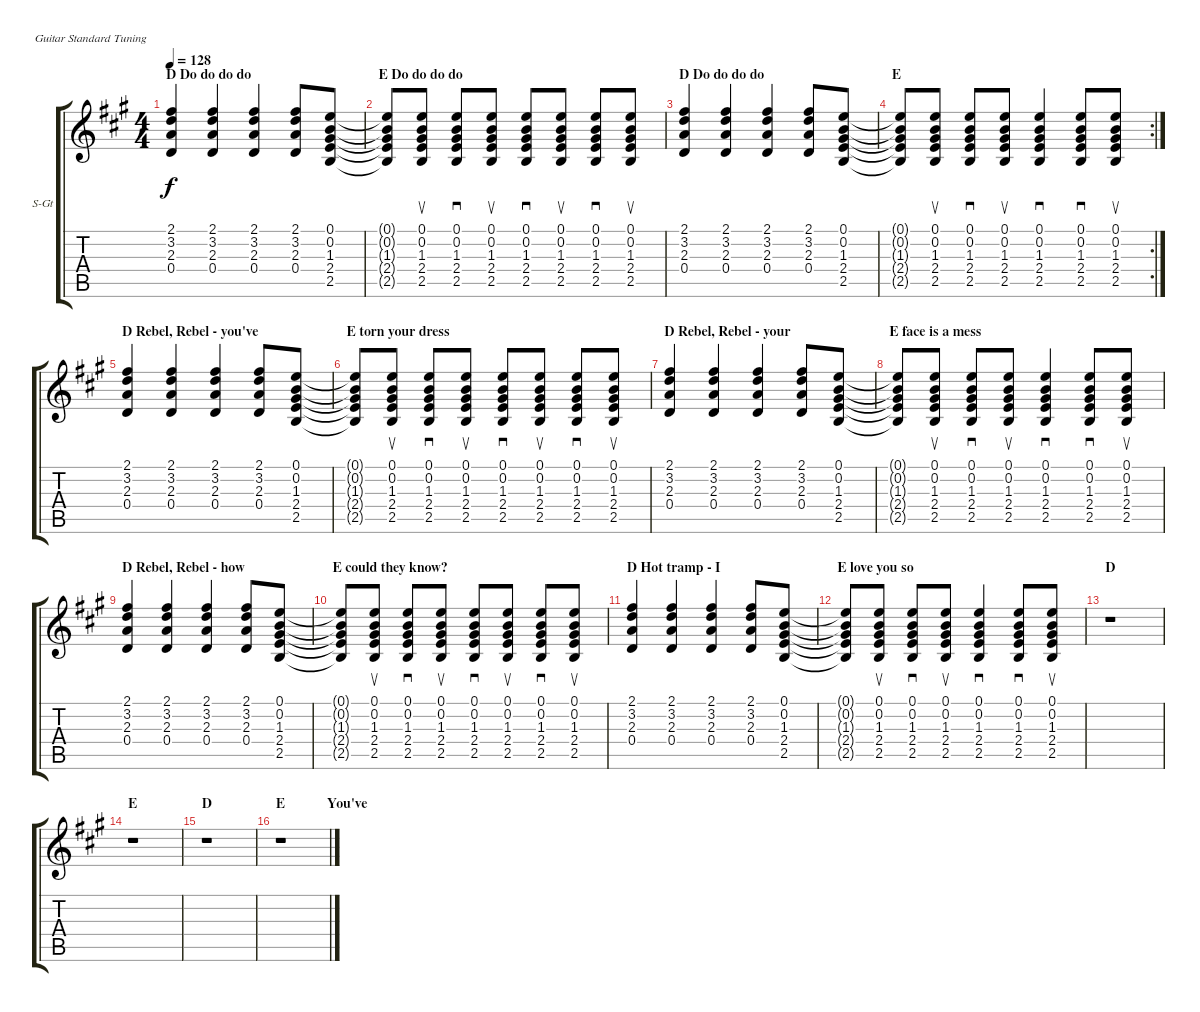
\bracketExtendMode groupsimilarinstruments
\firstSystemTrackNameOrientation horizontal
\otherSystemsTrackNameOrientation horizontal
\track ("Steel Guitar" "S-Gt") {instrument acousticguitarsteel}
\staff {score tabs}
\tuning (E4 B3 G3 D3 A2 E2)
\ts (4 4)
\section ("" "D Do do do do")
\tempo 128
\clef g2
\ks a
(2.1 3.2 2.3 0.4).4{dy f} (2.1 3.2 2.3 0.4).4 (2.1 3.2 2.3 0.4).4 (2.1 3.2 2.3 0.4).8 (0.1 0.2 1.3 2.4 2.5).8 |
\section ("" "E Do do do do")
(2.5{t} 2.4{t} 1.3{t} 0.2{t} 0.1{t}).8 (0.1 0.2 1.3 2.4 2.5).8{su} (0.1 0.2 1.3 2.4 2.5).8{sd} (0.1 0.2 1.3 2.4 2.5).8{su} (0.1 0.2 1.3 2.4 2.5).8{sd} (0.1 0.2 1.3 2.4 2.5).8{su} (0.1 0.2 1.3 2.4 2.5).8{sd} (0.1 0.2 1.3 2.4 2.5).8{su} |
\section ("" "D Do do do do")
(2.1 3.2 2.3 0.4).4 (2.1 3.2 2.3 0.4).4 (2.1 3.2 2.3 0.4).4 (2.1 3.2 2.3 0.4).8 (0.1 0.2 1.3 2.4 2.5).8 |
\rc 2
\section ("" "E")
(2.5{t} 2.4{t} 1.3{t} 0.2{t} 0.1{t}).8 (0.1 0.2 1.3 2.4 2.5).8{su} (0.1 0.2 1.3 2.4 2.5).8{sd} (0.1 0.2 1.3 2.4 2.5).8{su} (0.1 0.2 1.3 2.4 2.5).4{sd} (0.1 0.2 1.3 2.4 2.5).8{sd} (0.1 0.2 1.3 2.4 2.5).8{su} |
\section ("" "D Rebel, Rebel - you've")
(2.1 3.2 2.3 0.4).4 (2.1 3.2 2.3 0.4).4 (2.1 3.2 2.3 0.4).4 (2.1 3.2 2.3 0.4).8 (0.1 0.2 1.3 2.4 2.5).8 |
\section ("" "E torn your dress")
(2.5{t} 2.4{t} 1.3{t} 0.2{t} 0.1{t}).8 (0.1 0.2 1.3 2.4 2.5).8{su} (0.1 0.2 1.3 2.4 2.5).8{sd} (0.1 0.2 1.3 2.4 2.5).8{su} (0.1 0.2 1.3 2.4 2.5).8{sd} (0.1 0.2 1.3 2.4 2.5).8{su} (0.1 0.2 1.3 2.4 2.5).8{sd} (0.1 0.2 1.3 2.4 2.5).8{su} |
\section ("" "D Rebel, Rebel - your")
(2.1 3.2 2.3 0.4).4 (2.1 3.2 2.3 0.4).4 (2.1 3.2 2.3 0.4).4 (2.1 3.2 2.3 0.4).8 (0.1 0.2 1.3 2.4 2.5).8 |
\section ("" "E face is a mess")
(2.5{t} 2.4{t} 1.3{t} 0.2{t} 0.1{t}).8 (0.1 0.2 1.3 2.4 2.5).8{su} (0.1 0.2 1.3 2.4 2.5).8{sd} (0.1 0.2 1.3 2.4 2.5).8{su} (0.1 0.2 1.3 2.4 2.5).4{sd} (0.1 0.2 1.3 2.4 2.5).8{sd} (0.1 0.2 1.3 2.4 2.5).8{su} |
\section ("" "D Rebel, Rebel - how")
(2.1 3.2 2.3 0.4).4 (2.1 3.2 2.3 0.4).4 (2.1 3.2 2.3 0.4).4 (2.1 3.2 2.3 0.4).8 (0.1 0.2 1.3 2.4 2.5).8 |
\section ("" "E could they know?")
(2.5{t} 2.4{t} 1.3{t} 0.2{t} 0.1{t}).8 (0.1 0.2 1.3 2.4 2.5).8{su} (0.1 0.2 1.3 2.4 2.5).8{sd} (0.1 0.2 1.3 2.4 2.5).8{su} (0.1 0.2 1.3 2.4 2.5).8{sd} (0.1 0.2 1.3 2.4 2.5).8{su} (0.1 0.2 1.3 2.4 2.5).8{sd} (0.1 0.2 1.3 2.4 2.5).8{su} |
\section ("" "D Hot tramp - I")
(2.1 3.2 2.3 0.4).4 (2.1 3.2 2.3 0.4).4 (2.1 3.2 2.3 0.4).4 (2.1 3.2 2.3 0.4).8 (0.1 0.2 1.3 2.4 2.5).8 |
\section ("" "E love you so")
(2.5{t} 2.4{t} 1.3{t} 0.2{t} 0.1{t}).8 (0.1 0.2 1.3 2.4 2.5).8{su} (0.1 0.2 1.3 2.4 2.5).8{sd} (0.1 0.2 1.3 2.4 2.5).8{su} (0.1 0.2 1.3 2.4 2.5).4{sd} (0.1 0.2 1.3 2.4 2.5).8{sd} (0.1 0.2 1.3 2.4 2.5).8{su} |
\section ("" "D")
r.1 |
\section ("" "E")
r.1 |
\section ("" "D")
r.1 |
\section ("" "E            You've")
r.1
